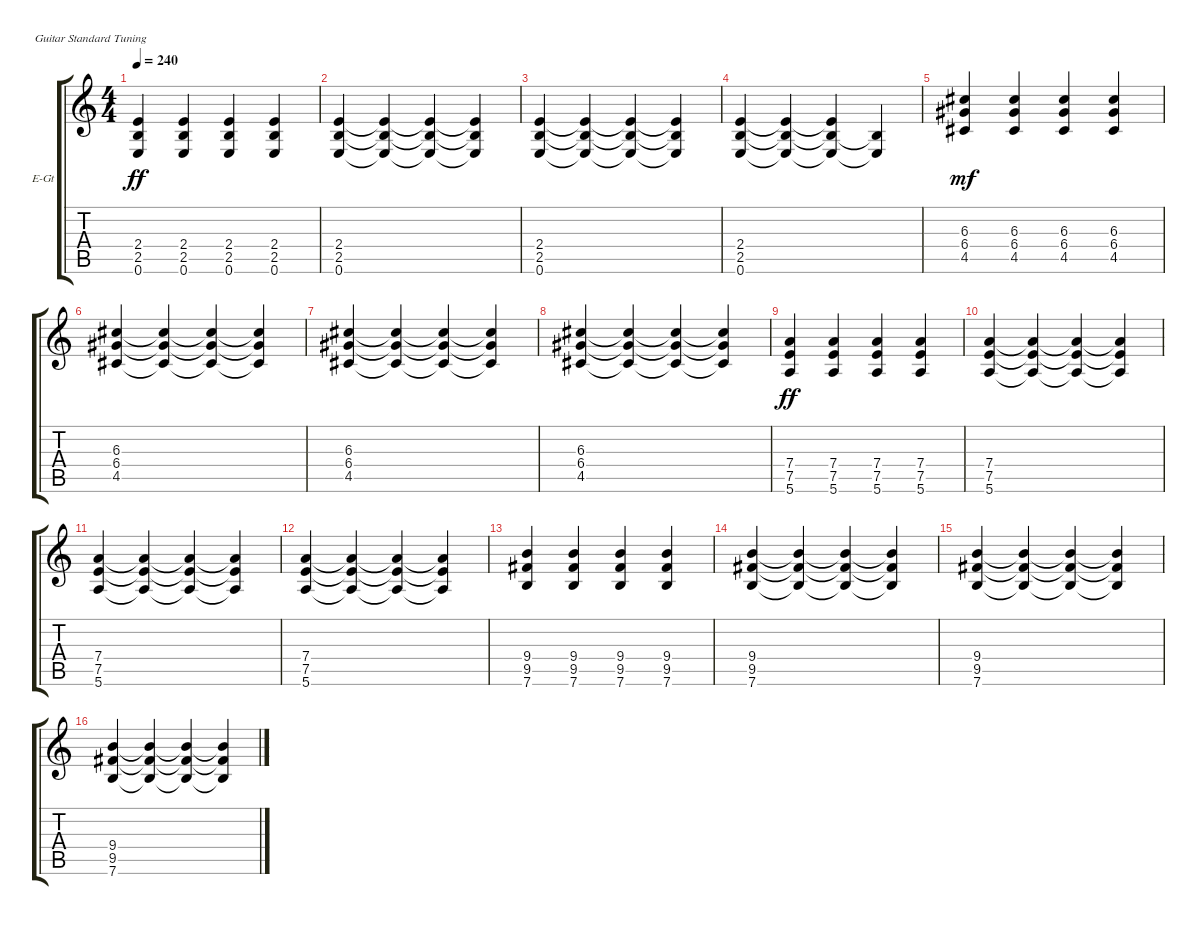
\defaultSystemsLayout 4
\bracketExtendMode groupsimilarinstruments
\firstSystemTrackNameOrientation horizontal
\otherSystemsTrackNameOrientation horizontal
\track ("Rythm Guitar" "E-Gt") {instrument distortionguitar}
\staff {score tabs}
\tuning (E4 B3 G3 D3 A2 E2)
\ts (4 4)
\tempo 240
\clef g2
\ks c
(2.5 0.6 2.4).4{dy ff} (2.5 0.6 2.4).4 (2.5 0.6 2.4).4 (2.5 0.6 2.4).4 |
(2.5 0.6 2.4).4 (2.5{t} 0.6{t} 2.4{t}).4 (2.5{t} 0.6{t} 2.4{t}).4 (2.5{t} 0.6{t} 2.4{t}).4 |
(2.5 0.6 2.4).4 (2.5{t} 0.6{t} 2.4{t}).4 (2.5{t} 0.6{t} 2.4{t}).4 (2.5{t} 0.6{t} 2.4{t}).4 |
(2.5 0.6 2.4).4 (2.5{t} 0.6{t} 2.4{t}).4 (2.5{t} 0.6{t} 2.4{t}).4 (2.5{t} 0.6{t}).4 |
(4.5 6.3 6.4).4{dy mf} (4.5 6.3 6.4).4 (4.5 6.3 6.4).4 (4.5 6.3 6.4).4 |
(4.5 6.3 6.4).4 (4.5{t} 6.3{t} 6.4{t}).4 (4.5{t} 6.3{t} 6.4{t}).4 (4.5{t} 6.3{t} 6.4{t}).4 |
(4.5 6.3 6.4).4 (4.5{t} 6.3{t} 6.4{t}).4 (4.5{t} 6.3{t} 6.4{t}).4 (4.5{t} 6.3{t} 6.4{t}).4 |
(4.5 6.3 6.4).4 (4.5{t} 6.3{t} 6.4{t}).4 (4.5{t} 6.3{t} 6.4{t}).4 (4.5{t} 6.3{t} 6.4{t}).4 |
(5.6 7.5 7.4).4{dy ff} (5.6 7.5 7.4).4 (5.6 7.5 7.4).4 (5.6 7.5 7.4).4 |
(5.6 7.5 7.4).4 (5.6{t} 7.5{t} 7.4{t}).4 (5.6{t} 7.5{t} 7.4{t}).4 (5.6{t} 7.5{t} 7.4{t}).4 |
(5.6 7.5 7.4).4 (5.6{t} 7.5{t} 7.4{t}).4 (5.6{t} 7.5{t} 7.4{t}).4 (5.6{t} 7.5{t} 7.4{t}).4 |
(5.6 7.5 7.4).4 (5.6{t} 7.5{t} 7.4{t}).4 (5.6{t} 7.5{t} 7.4{t}).4 (5.6{t} 7.5{t} 7.4{t}).4 |
(7.6 9.5 9.4).4 (7.6 9.5 9.4).4 (7.6 9.5 9.4).4 (7.6 9.5 9.4).4 |
(7.6 9.5 9.4).4 (7.6{t} 9.5{t} 9.4{t}).4 (7.6{t} 9.5{t} 9.4{t}).4 (7.6{t} 9.5{t} 9.4{t}).4 |
(7.6 9.5 9.4).4 (7.6{t} 9.5{t} 9.4{t}).4 (7.6{t} 9.5{t} 9.4{t}).4 (7.6{t} 9.5{t} 9.4{t}).4 |
(7.6 9.5 9.4).4 (7.6{t} 9.5{t} 9.4{t}).4 (7.6{t} 9.5{t} 9.4{t}).4 (7.6{t} 9.5{t} 9.4{t}).4
